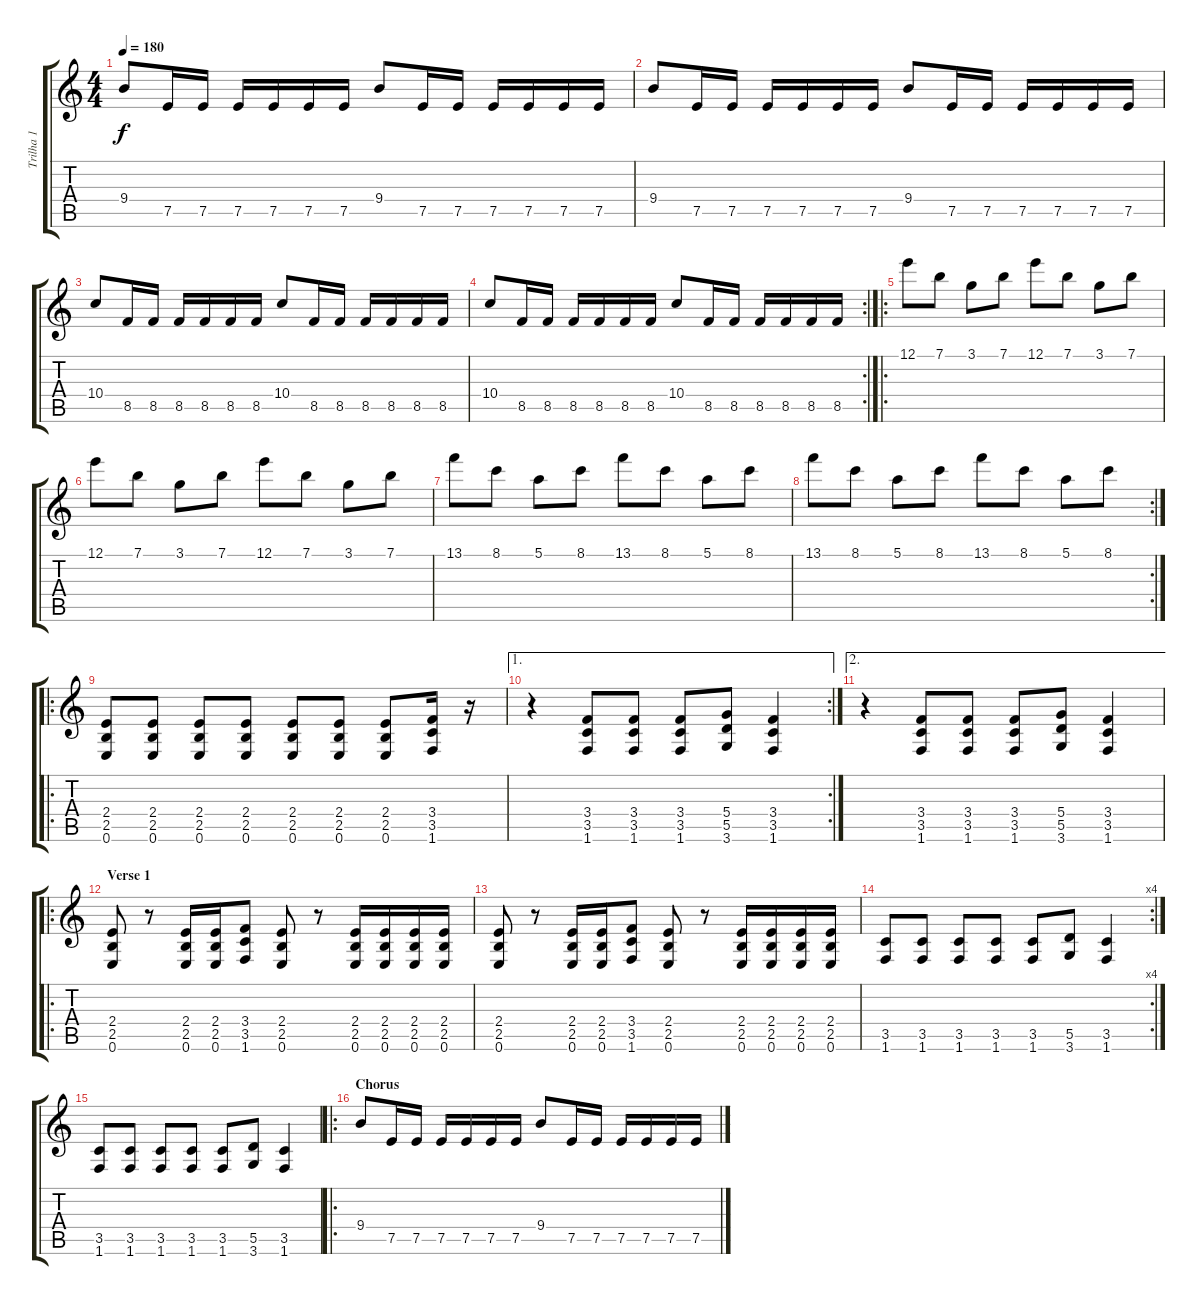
\track ("Trilha 1" "Trilha 1") {instrument distortionguitar}
\staff {score tabs}
\tuning (E4 B3 G3 D3 A2 E2) {hide}
\ts (4 4)
\tempo 180
\clef g2
\ks c
9.4.8{dy f instrument distortionguitar} 7.5.16 7.5.16 7.5.16 7.5.16 7.5.16 7.5.16 9.4.8 7.5.16 7.5.16 7.5.16 7.5.16 7.5.16 7.5.16 |
9.4.8 7.5.16 7.5.16 7.5.16 7.5.16 7.5.16 7.5.16 9.4.8 7.5.16 7.5.16 7.5.16 7.5.16 7.5.16 7.5.16 |
10.4.8 8.5.16 8.5.16 8.5.16 8.5.16 8.5.16 8.5.16 10.4.8 8.5.16 8.5.16 8.5.16 8.5.16 8.5.16 8.5.16 |
\rc 2
10.4.8 8.5.16 8.5.16 8.5.16 8.5.16 8.5.16 8.5.16 10.4.8 8.5.16 8.5.16 8.5.16 8.5.16 8.5.16 8.5.16 |
\ro
12.1.8 7.1.8 3.1.8 7.1.8 12.1.8 7.1.8 3.1.8 7.1.8 |
12.1.8 7.1.8 3.1.8 7.1.8 12.1.8 7.1.8 3.1.8 7.1.8 |
13.1.8 8.1.8 5.1.8 8.1.8 13.1.8 8.1.8 5.1.8 8.1.8 |
\rc 2
13.1.8 8.1.8 5.1.8 8.1.8 13.1.8 8.1.8 5.1.8 8.1.8 |
\ro
(2.4 2.5 0.6).8 (2.4 2.5 0.6).8 (2.4 2.5 0.6).8 (2.4 2.5 0.6).8 (2.4 2.5 0.6).8 (2.4 2.5 0.6).8 (2.4 2.5 0.6).8 (3.4 3.5 1.6).16 r.16 |
\ae 1
\rc 2
r.4 (3.4 3.5 1.6).8 (3.4 3.5 1.6).8 (3.4 3.5 1.6).8 (5.4 5.5 3.6).8 (3.4 3.5 1.6).4 |
\ae 2
r.4 (3.4 3.5 1.6).8 (3.4 3.5 1.6).8 (3.4 3.5 1.6).8 (5.4 5.5 3.6).8 (3.4 3.5 1.6).4 |
\ro
\section ("" "Verse 1")
(2.4 2.5 0.6).8{volume 11} r.8 (2.4 2.5 0.6).16 (2.4 2.5 0.6).16 (3.4 3.5 1.6).8 (2.4 2.5 0.6).8 r.8 (2.4 2.5 0.6).16 (2.4 2.5 0.6).16 (2.4 2.5 0.6).16 (2.4 2.5 0.6).16 |
(2.4 2.5 0.6).8 r.8 (2.4 2.5 0.6).16 (2.4 2.5 0.6).16 (3.4 3.5 1.6).8 (2.4 2.5 0.6).8 r.8 (2.4 2.5 0.6).16 (2.4 2.5 0.6).16 (2.4 2.5 0.6).16 (2.4 2.5 0.6).16 |
\rc 4
(3.5 1.6).8 (3.5 1.6).8 (3.5 1.6).8 (3.5 1.6).8 (3.5 1.6).8 (5.5 3.6).8 (3.5 1.6).4 |
(3.5 1.6).8 (3.5 1.6).8 (3.5 1.6).8 (3.5 1.6).8 (3.5 1.6).8 (5.5 3.6).8 (3.5 1.6).4 |
\ro
\section ("" "Chorus")
9.4.8{volume 13} 7.5.16 7.5.16 7.5.16 7.5.16 7.5.16 7.5.16 9.4.8 7.5.16 7.5.16 7.5.16 7.5.16 7.5.16 7.5.16
